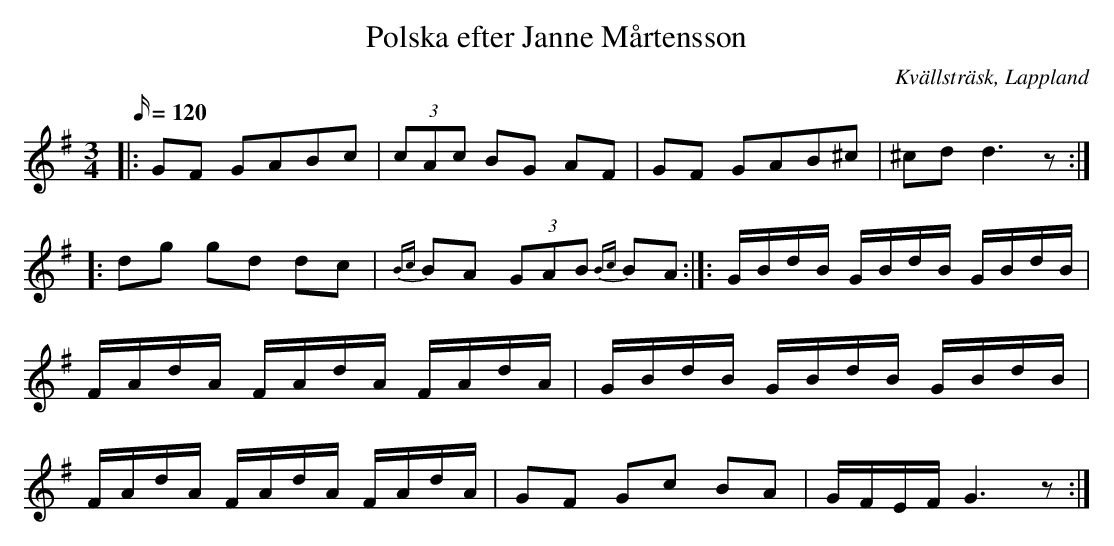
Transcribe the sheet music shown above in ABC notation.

X:1
T:Polska efter Janne Mårtensson
O:Kvällsträsk, Lappland
M:3/4
L:1/16
Q:120
K:G
|:G2F2 G2A2B2c2 | (3c2A2c2 B2G2 A2F2 | G2F2 G2A2B2^c2 | ^c2d2 d6 z2:|]: d2g2 g2d2 d2c2 | {Bc}B2A2 (3G2A2B2 {Bc}B2A2 :|]: GBdB GBdB GBdB | FAdA FAdA FAdA | GBdB GBdB GBdB | FAdA FAdA FAdA | G2F2 G2c2 B2A2 | GFEF G6 z2 :|]
